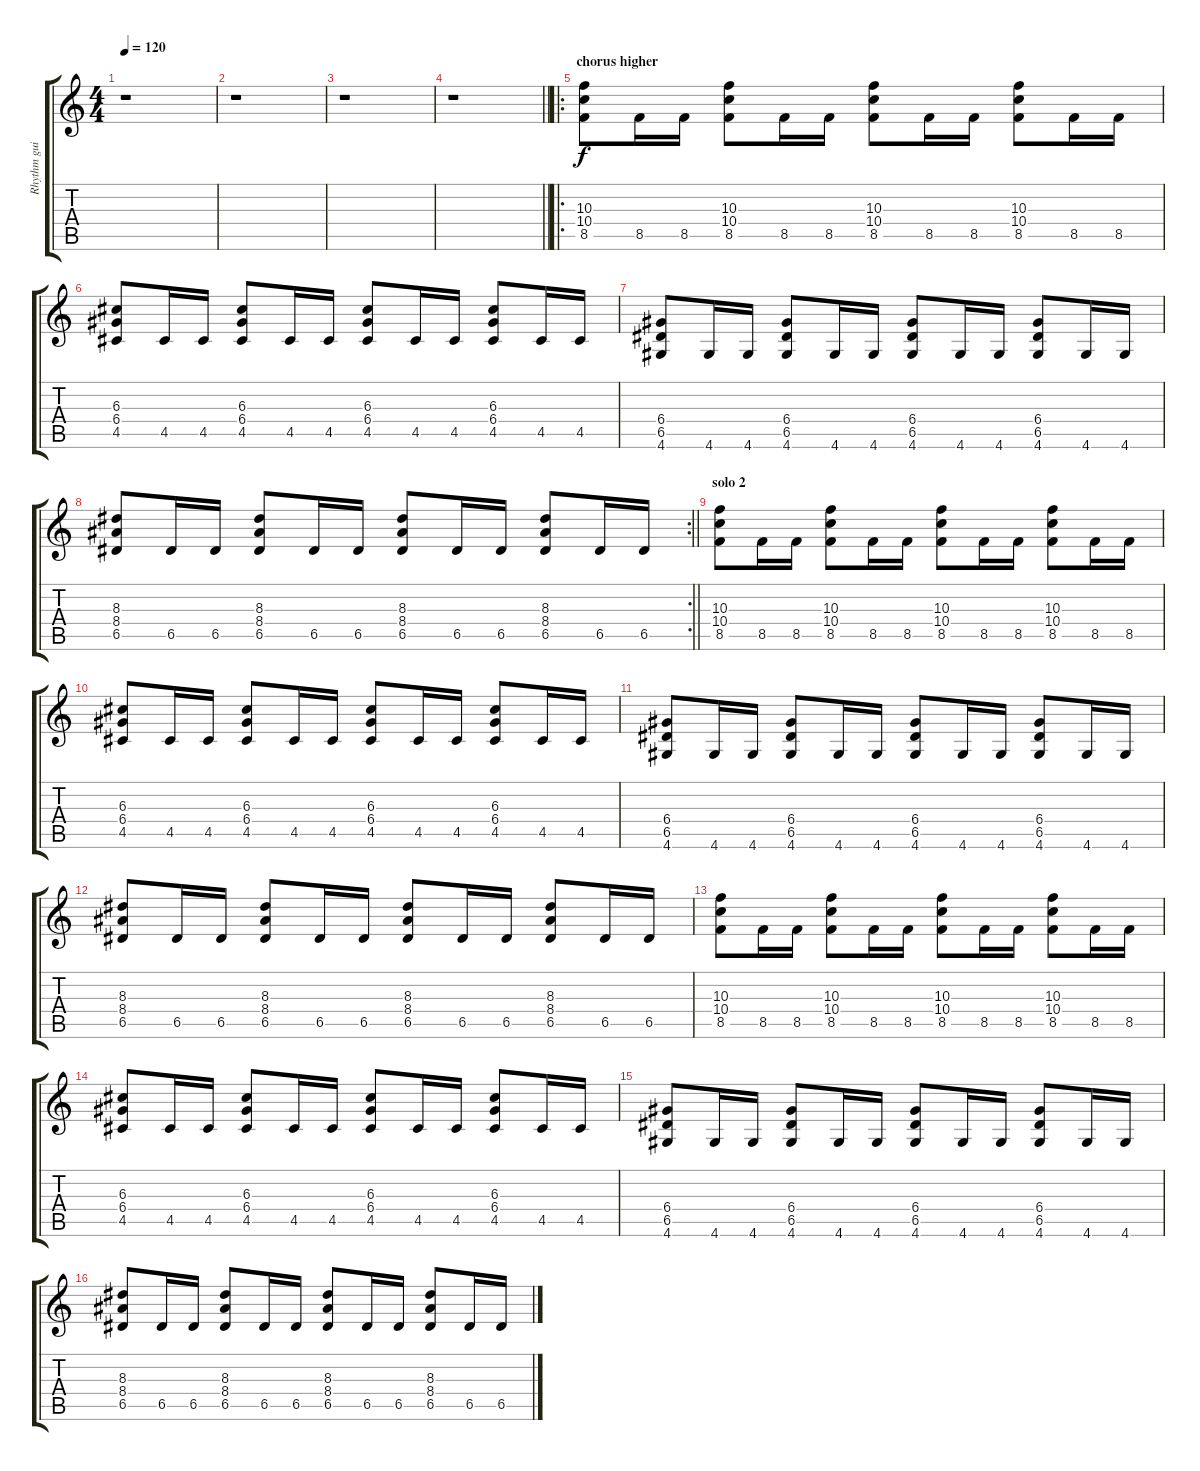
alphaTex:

\track ("Rhythm guitar" "Rhythm gui") {instrument distortionguitar}
\staff {score tabs}
\tuning (E4 B3 G3 D3 A2 E2) {hide}
\ts (4 4)
\tempo 120
\clef g2
\ks c
r.1{dy f} |
r.1 |
r.1 |
\barLineRight lightlight
r.1 |
\ro
\section ("" "chorus higher")
(10.3 10.4 8.5).8 8.5.16 8.5.16 (10.3 10.4 8.5).8 8.5.16 8.5.16 (10.3 10.4 8.5).8 8.5.16 8.5.16 (10.3 10.4 8.5).8 8.5.16 8.5.16 |
(6.3 6.4 4.5).8 4.5.16 4.5.16 (6.3 6.4 4.5).8 4.5.16 4.5.16 (6.3 6.4 4.5).8 4.5.16 4.5.16 (6.3 6.4 4.5).8 4.5.16 4.5.16 |
(6.4 6.5 4.6).8 4.6.16 4.6.16 (6.4 6.5 4.6).8 4.6.16 4.6.16 (6.4 6.5 4.6).8 4.6.16 4.6.16 (6.4 6.5 4.6).8 4.6.16 4.6.16 |
\rc 2
\barLineRight lightlight
(8.3 8.4 6.5).8 6.5.16 6.5.16 (8.3 8.4 6.5).8 6.5.16 6.5.16 (8.3 8.4 6.5).8 6.5.16 6.5.16 (8.3 8.4 6.5).8 6.5.16 6.5.16 |
\section ("" "solo 2")
(10.3 10.4 8.5).8 8.5.16 8.5.16 (10.3 10.4 8.5).8 8.5.16 8.5.16 (10.3 10.4 8.5).8 8.5.16 8.5.16 (10.3 10.4 8.5).8 8.5.16 8.5.16 |
(6.3 6.4 4.5).8 4.5.16 4.5.16 (6.3 6.4 4.5).8 4.5.16 4.5.16 (6.3 6.4 4.5).8 4.5.16 4.5.16 (6.3 6.4 4.5).8 4.5.16 4.5.16 |
(6.4 6.5 4.6).8 4.6.16 4.6.16 (6.4 6.5 4.6).8 4.6.16 4.6.16 (6.4 6.5 4.6).8 4.6.16 4.6.16 (6.4 6.5 4.6).8 4.6.16 4.6.16 |
(8.3 8.4 6.5).8 6.5.16 6.5.16 (8.3 8.4 6.5).8 6.5.16 6.5.16 (8.3 8.4 6.5).8 6.5.16 6.5.16 (8.3 8.4 6.5).8 6.5.16 6.5.16 |
(10.3 10.4 8.5).8 8.5.16 8.5.16 (10.3 10.4 8.5).8 8.5.16 8.5.16 (10.3 10.4 8.5).8 8.5.16 8.5.16 (10.3 10.4 8.5).8 8.5.16 8.5.16 |
(6.3 6.4 4.5).8 4.5.16 4.5.16 (6.3 6.4 4.5).8 4.5.16 4.5.16 (6.3 6.4 4.5).8 4.5.16 4.5.16 (6.3 6.4 4.5).8 4.5.16 4.5.16 |
(6.4 6.5 4.6).8 4.6.16 4.6.16 (6.4 6.5 4.6).8 4.6.16 4.6.16 (6.4 6.5 4.6).8 4.6.16 4.6.16 (6.4 6.5 4.6).8 4.6.16 4.6.16 |
(8.3 8.4 6.5).8 6.5.16 6.5.16 (8.3 8.4 6.5).8 6.5.16 6.5.16 (8.3 8.4 6.5).8 6.5.16 6.5.16 (8.3 8.4 6.5).8 6.5.16 6.5.16
